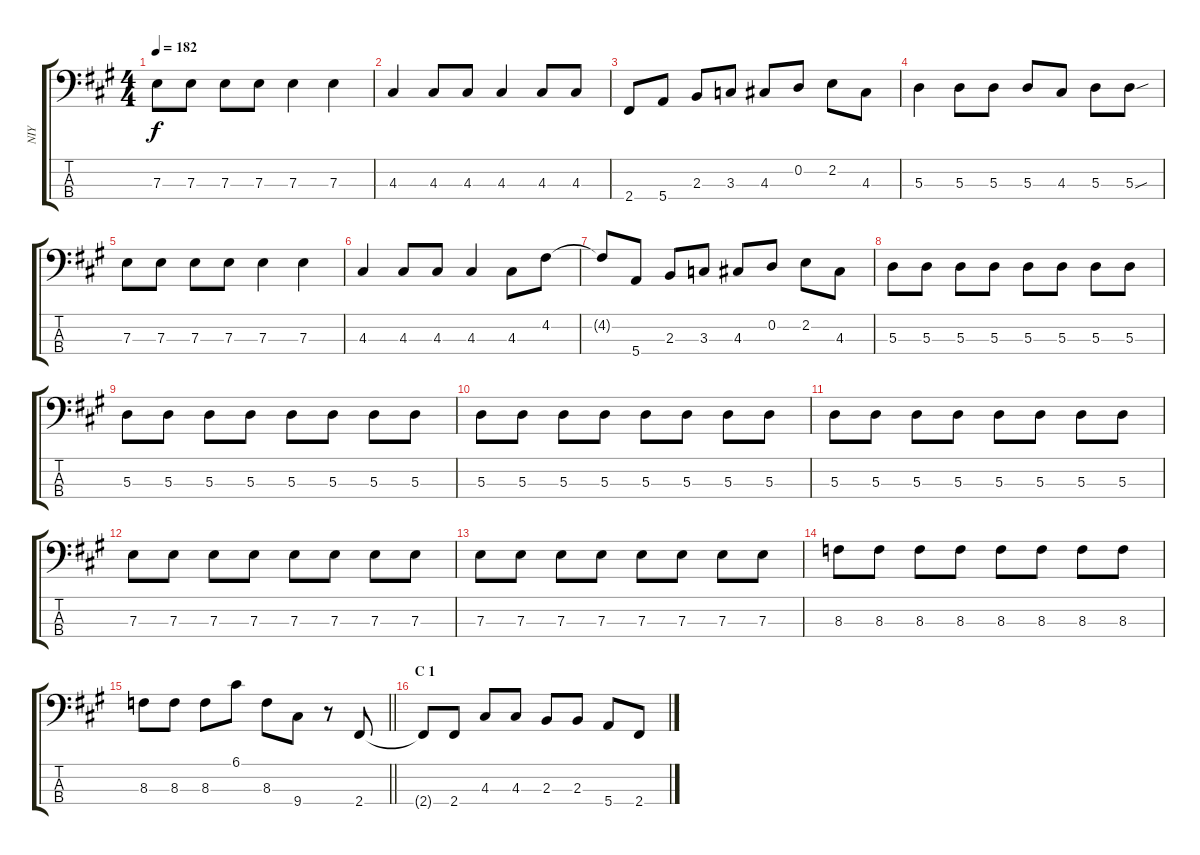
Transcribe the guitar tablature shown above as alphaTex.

\track ("NIY" "NIY") {instrument electricbasspick}
\staff {score tabs}
\tuning (G2 D2 A1 E1) {hide}
\ts (4 4)
\tempo 182
\clef f4
\ks a
7.3.8{dy f} 7.3.8 7.3.8 7.3.8 7.3.4 7.3.4 |
4.3.4 4.3.8 4.3.8 4.3.4 4.3.8 4.3.8 |
2.4.8 5.4.8 2.3.8 3.3.8 4.3.8 0.2.8 2.2.8 4.3.8 |
5.3.4 5.3.8 5.3.8 5.3.8 4.3.8 5.3.8 5.3{sou}.8 |
7.3.8 7.3.8 7.3.8 7.3.8 7.3.4 7.3.4 |
4.3.4 4.3.8 4.3.8 4.3.4 4.3.8 4.2.8 |
4.2{t}.8 5.4.8 2.3.8 3.3.8 4.3.8 0.2.8 2.2.8 4.3.8 |
5.3.8 5.3.8 5.3.8 5.3.8 5.3.8 5.3.8 5.3.8 5.3.8 |
5.3.8 5.3.8 5.3.8 5.3.8 5.3.8 5.3.8 5.3.8 5.3.8 |
5.3.8 5.3.8 5.3.8 5.3.8 5.3.8 5.3.8 5.3.8 5.3.8 |
5.3.8 5.3.8 5.3.8 5.3.8 5.3.8 5.3.8 5.3.8 5.3.8 |
7.3.8 7.3.8 7.3.8 7.3.8 7.3.8 7.3.8 7.3.8 7.3.8 |
7.3.8 7.3.8 7.3.8 7.3.8 7.3.8 7.3.8 7.3.8 7.3.8 |
8.3.8 8.3.8 8.3.8 8.3.8 8.3.8 8.3.8 8.3.8 8.3.8 |
\barLineRight lightlight
8.3.8 8.3.8 8.3.8 6.1.8 8.3.8 9.4.8 r.8 2.4.8 |
\section ("" "C 1")
2.4{t}.8 2.4.8 4.3.8 4.3.8 2.3.8 2.3.8 5.4.8 2.4.8
